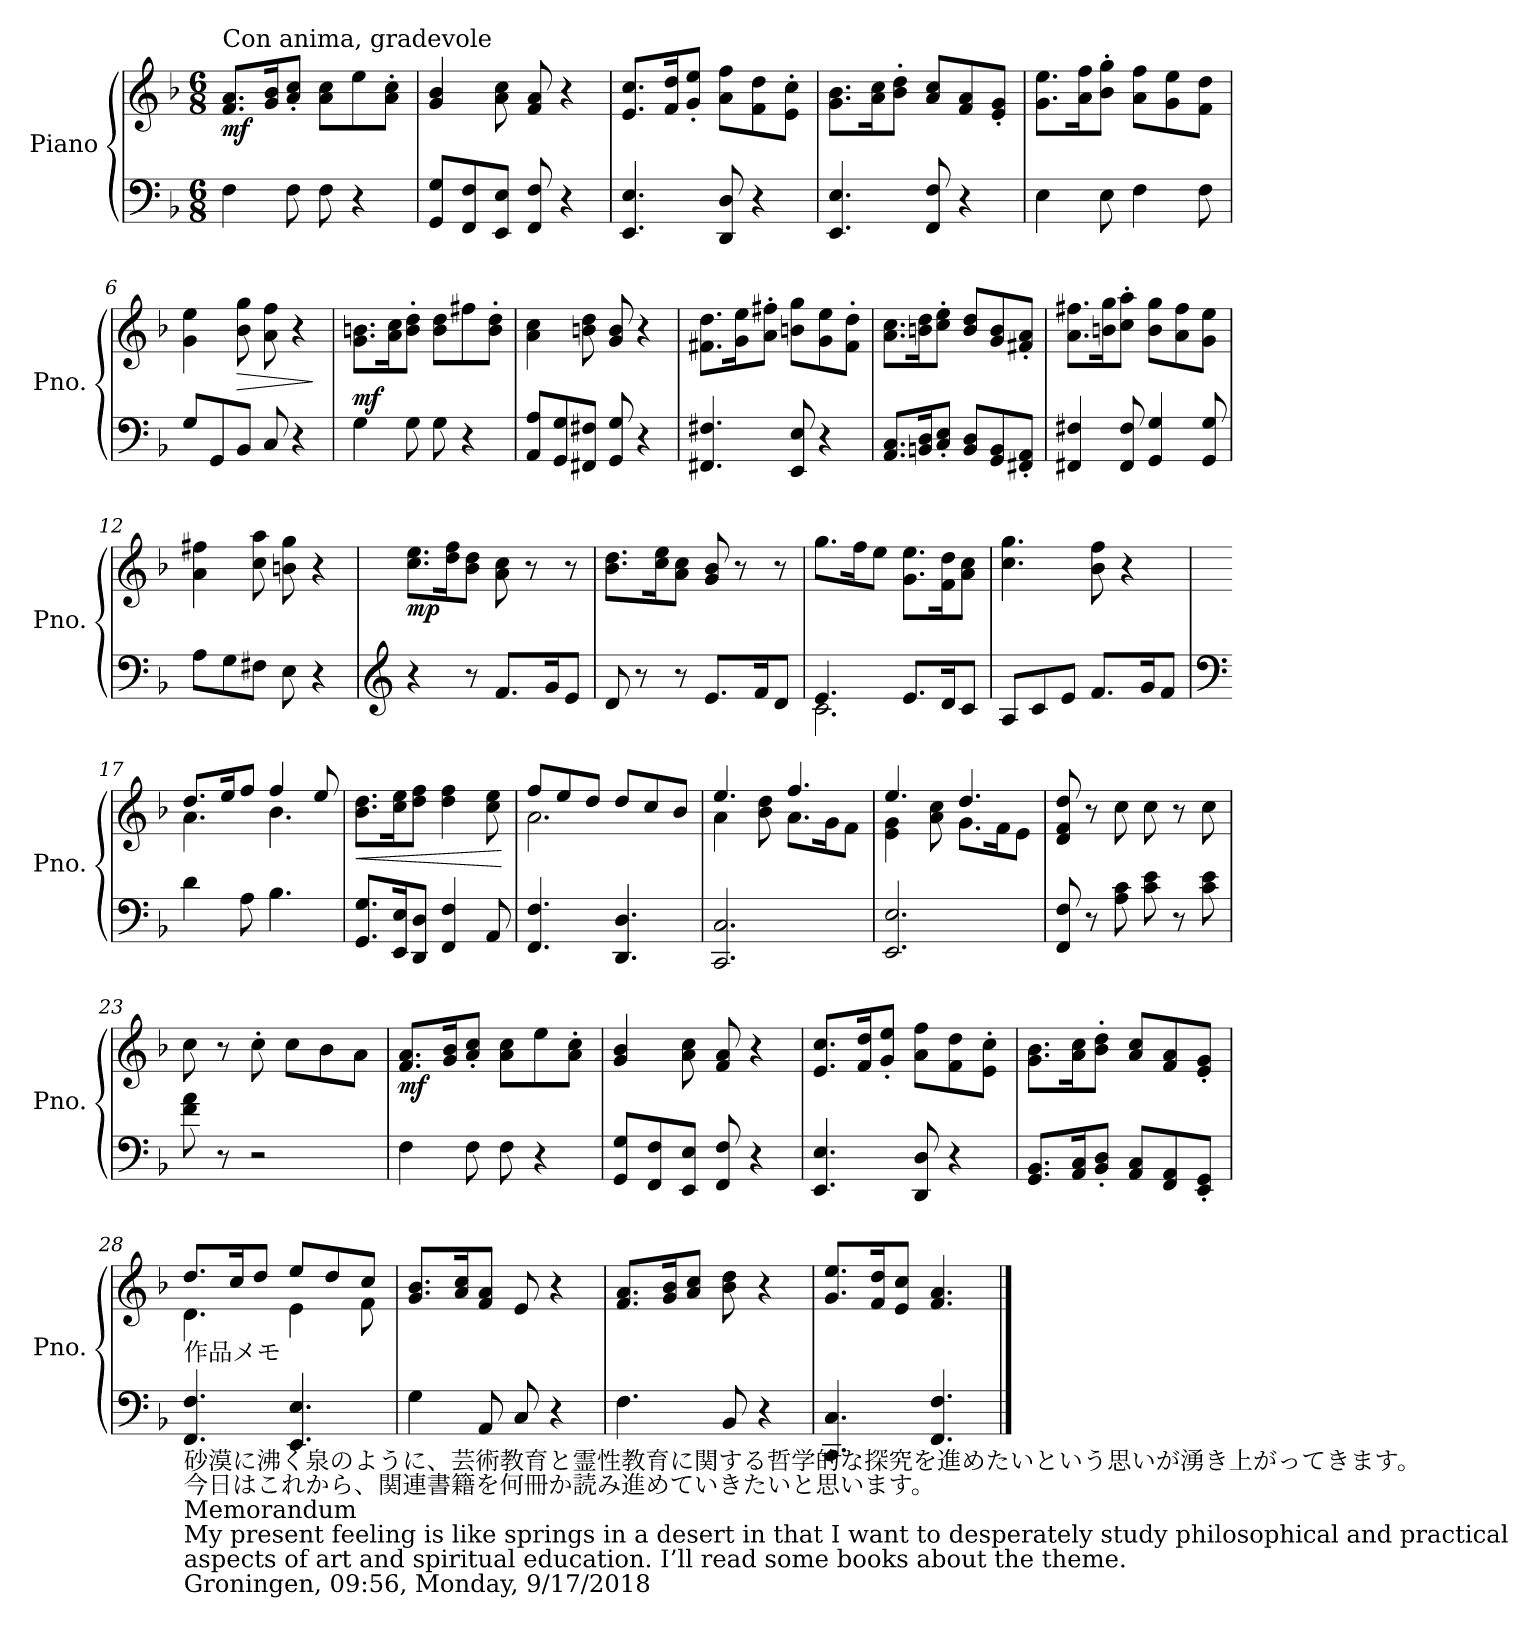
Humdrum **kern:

**kern	**kern	**dynam
*part1	*part1	*part1
*staff2	*staff1	*staff1/2
*I"Piano	*	*
*I'Pno.	*	*
*clefF4	*clefG2	*
*k[b-]	*k[b-]	*
*M6/8	*M6/8	*
*MM115	*MM115	*
=1	=1	=1
!	!LO:TX:a:t=Con anima, gradevole	!
!	!	!LO:DY:b
4F\	8.f/ 8.a/L	mf
.	16g/ 16b-/K	.
8F\	8a/' 8cc/'J	.
8F\	8a\ 8cc\L	.
4r	8ee\	.
.	8a\' 8cc\'J	.
=2	=2	=2
8GG/ 8G/L	4g/ 4b-/	.
8FF/ 8F/	.	.
8EE/ 8E/J	8a\ 8cc\	.
8FF/ 8F/	8f/ 8a/	.
4r	4r	.
=3	=3	=3
4.EE/ 4.E/	8.e/ 8.cc/L	.
.	16f/ 16dd/K	.
.	8g/' 8ee/'J	.
8DD/ 8D/	8a\ 8ff\L	.
4r	8f\ 8dd\	.
.	8e\' 8cc\'J	.
=4	=4	=4
4.EE/ 4.E/	8.g\ 8.b-\L	.
.	16a\ 16cc\K	.
.	8b-\' 8dd\'J	.
8FF/ 8F/	8a/ 8cc/L	.
4r	8f/ 8a/	.
.	8e/' 8g/'J	.
=5	=5	=5
4E\	8.g\ 8.ee\L	.
.	16a\ 16ff\K	.
8E\	8b-\' 8gg\'J	.
4F\	8a\ 8ff\L	.
.	8g\ 8ee\	.
8F\	8f\ 8dd\J	.
!!LO:LB:g=z
=6	=6	=6
8G/L	4g\ 4ee\	.
8GG/	.	.
!	!	!LO:HP:b
8BB-/J	8b-\ 8gg\	>
8C/	8a\ 8ff\	.
4r	4r	.
.	.	]
=7	=7	=7
!	!	!LO:DY:a=2
4G\	8.g\ 8.bn\L	mf
.	16a\ 16cc\K	.
8G\	8b\' 8dd\'J	.
8G\	8b\ 8dd\L	.
4r	8ff#X\	.
.	8b\' 8dd\'J	.
=8	=8	=8
8AA/ 8A/L	4a\ 4cc\	.
8GG/ 8G/	.	.
8FF#X/ 8F#X/J	8bn\ 8dd\	.
8GG/ 8G/	8g/ 8b/	.
4r	4r	.
=9	=9	=9
4.FF#X/ 4.F#X/	8.f#X\ 8.dd\L	.
.	16g\ 16ee\K	.
.	8a\' 8ff#X\'J	.
8EE/ 8E/	8bn\ 8gg\L	.
4r	8g\ 8ee\	.
.	8f#\' 8dd\'J	.
!!LO:LB:g=z
=10	=10	=10
8.AA/ 8.C/L	8.a\ 8.cc\L	.
16BBn/ 16D/K	16bn\ 16dd\K	.
8C/' 8E/'J	8cc\' 8ee\'J	.
8BB/ 8D/L	8b/ 8dd/L	.
8GG/ 8BB/	8g/ 8b/	.
8FF#X/' 8AA/'J	8f#X/' 8a/'J	.
=11	=11	=11
4FF#X/ 4F#X/	8.a\ 8.ff#X\L	.
.	16bn\ 16gg\K	.
8FF#/ 8F#/	8cc\' 8aa\'J	.
4GG/ 4G/	8b\ 8gg\L	.
.	8a\ 8ff#\	.
8GG/ 8G/	8g\ 8ee\J	.
=12	=12	=12
8A\L	4a\ 4ff#X\	.
8G\	.	.
8F#X\J	8cc\ 8aa\	.
8E\	8bn\ 8gg\	.
4r	4r	.
=13	=13	=13
*clefG2	*	*
!	!	!LO:DY:b
4r	8.cc\ 8.ee\L	mp
.	16dd\ 16ff\K	.
8r	8b-\ 8dd\J	.
8.f/L	8a\ 8cc\	.
.	8r	.
16g/K	.	.
8e/J	8r	.
!!LO:LB:g=z
=14	=14	=14
8d/	8.b-\ 8.dd\L	.
8r	.	.
.	16cc\ 16ee\K	.
8r	8a\ 8cc\J	.
8.e/L	8g/ 8b-/	.
.	8r	.
16f/K	.	.
8d/J	8r	.
=15	=15	=15
*^	*	*
2.c\	4.e/	8.gg\L	.
.	.	16ff\K	.
.	.	8ee\J	.
.	8.e/L	8.g\ 8.ee\L	.
.	16d/K	16f\ 16dd\K	.
.	8c/J	8a\ 8cc\J	.
*v	*v	*	*
=16	=16	=16
8A/L	4.cc\ 4.gg\	.
8c/	.	.
8e/J	.	.
8.f/L	8b-\ 8ff\	.
.	4r	.
16g/K	.	.
8f/J	.	.
=17	=17	=17
*clefF4	*	*
*	*^	*
4d\	4.a\	8.dd/L	.
.	.	16ee/K	.
8A\	.	8ff/J	.
4.B-\	4.b-\	4ff/	.
.	.	8ee/	.
!!LO:LB:g=z
=18	=18	=18	=18
!	!	!	!LO:HP:b
*	*v	*v	*
8.GG/ 8.G/L	8.b-\ 8.dd\L	<
16EE/ 16E/K	16cc\ 16ee\K	.
8DD/ 8D/J	8dd\ 8ff\J	.
4FF/ 4F/	4dd\ 4ff\	.
8AA/	8cc\ 8ee\	.
.	.	[
=19	=19	=19
*	*^	*
4.FF/ 4.F/	2.a\	8ff/L	.
.	.	8ee/	.
.	.	8dd/J	.
4.DD/ 4.D/	.	8dd/L	.
.	.	8cc/	.
.	.	8b-/J	.
=20	=20	=20	=20
2.CC/ 2.C/	4a\	4.ee/	.
.	8b-\ 8dd\	.	.
.	8.a\L	4.ff/	.
.	16g\K	.	.
.	8f\J	.	.
=21	=21	=21	=21
2.EE/ 2.E/	4e\ 4g\	4.ee/	.
.	8a\ 8cc\	.	.
.	8.g\L	4.dd/	.
.	16f\K	.	.
.	8e\J	.	.
*	*v	*v	*
=22	=22	=22
8FF/ 8F/	8d/ 8f/ 8dd/	.
8r	8r	.
8A\ 8c\	8cc\	.
8c\ 8e\	8cc\	.
8r	8r	.
8c\ 8e\	8cc\	.
!!LO:PB:g=z
=23	=23	=23
8f\ 8a\	8cc\	.
8r	8r	.
2r	8cc'\	.
.	8cc\L	.
.	8b-\	.
.	8a\J	.
=24	=24	=24
!	!	!LO:DY:b
4F\	8.f/ 8.a/L	mf
.	16g/ 16b-/K	.
8F\	8a/' 8cc/'J	.
8F\	8a\ 8cc\L	.
4r	8ee\	.
.	8a\' 8cc\'J	.
=25	=25	=25
8GG/ 8G/L	4g/ 4b-/	.
8FF/ 8F/	.	.
8EE/ 8E/J	8a\ 8cc\	.
8FF/ 8F/	8f/ 8a/	.
4r	4r	.
=26	=26	=26
4.EE/ 4.E/	8.e/ 8.cc/L	.
.	16f/ 16dd/K	.
.	8g/' 8ee/'J	.
8DD/ 8D/	8a\ 8ff\L	.
4r	8f\ 8dd\	.
.	8e\' 8cc\'J	.
=27	=27	=27
8.GG/ 8.BB-/L	8.g\ 8.b-\L	.
16AA/ 16C/K	16a\ 16cc\K	.
8BB-/' 8D/'J	8b-\' 8dd\'J	.
8AA/ 8C/L	8a/ 8cc/L	.
8FF/ 8AA/	8f/ 8a/	.
8EE/' 8GG/'J	8e/' 8g/'J	.
!!LO:LB:g=z
=28	=28	=28
*	*^	*
!LO:TX:a:t=作品メモ	!	!	!
!LO:TX:b:t=砂漠に沸く泉のように、芸術教育と霊性教育に関する哲学的な探究を進めたいという思いが湧き上がってきます。	!	!	!
!LO:TX:b:t=今日はこれから、関連書籍を何冊か読み進めていきたいと思います。	!	!	!
!LO:TX:b:t=Memorandum	!	!	!
!LO:TX:b:t=My present feeling is like springs in a desert in that I want to desperately study philosophical and practical	!	!	!
!LO:TX:b:t=aspects of art and spiritual education. I’ll read some books about the theme.	!	!	!
!LO:TX:b:t=Groningen, 09&colon;56, Monday, 9/17/2018	!	!	!
4.FF/ 4.F/	4.d\	8.dd/L	.
.	.	16cc/K	.
.	.	8dd/J	.
4.EE/ 4.E/	4e\	8ee/L	.
.	.	8dd/	.
.	8f\	8cc/J	.
*	*v	*v	*
=29	=29	=29
4G\	8.g/ 8.b-/L	.
.	16a/ 16cc/K	.
8AA/	8f/ 8a/J	.
8C/	8e/	.
4r	4r	.
=30	=30	=30
4.F\	8.f/ 8.a/L	.
.	16g/ 16b-/K	.
.	8a/ 8cc/J	.
8BB-/	8b-\ 8dd\	.
4r	4r	.
=31	=31	=31
4.CC/ 4.C/	8.g/ 8.ee/L	.
.	16f/ 16dd/K	.
.	8e/ 8cc/J	.
4.FF/ 4.F/	4.f/ 4.a/	.
==	==	==
*-	*-	*-
